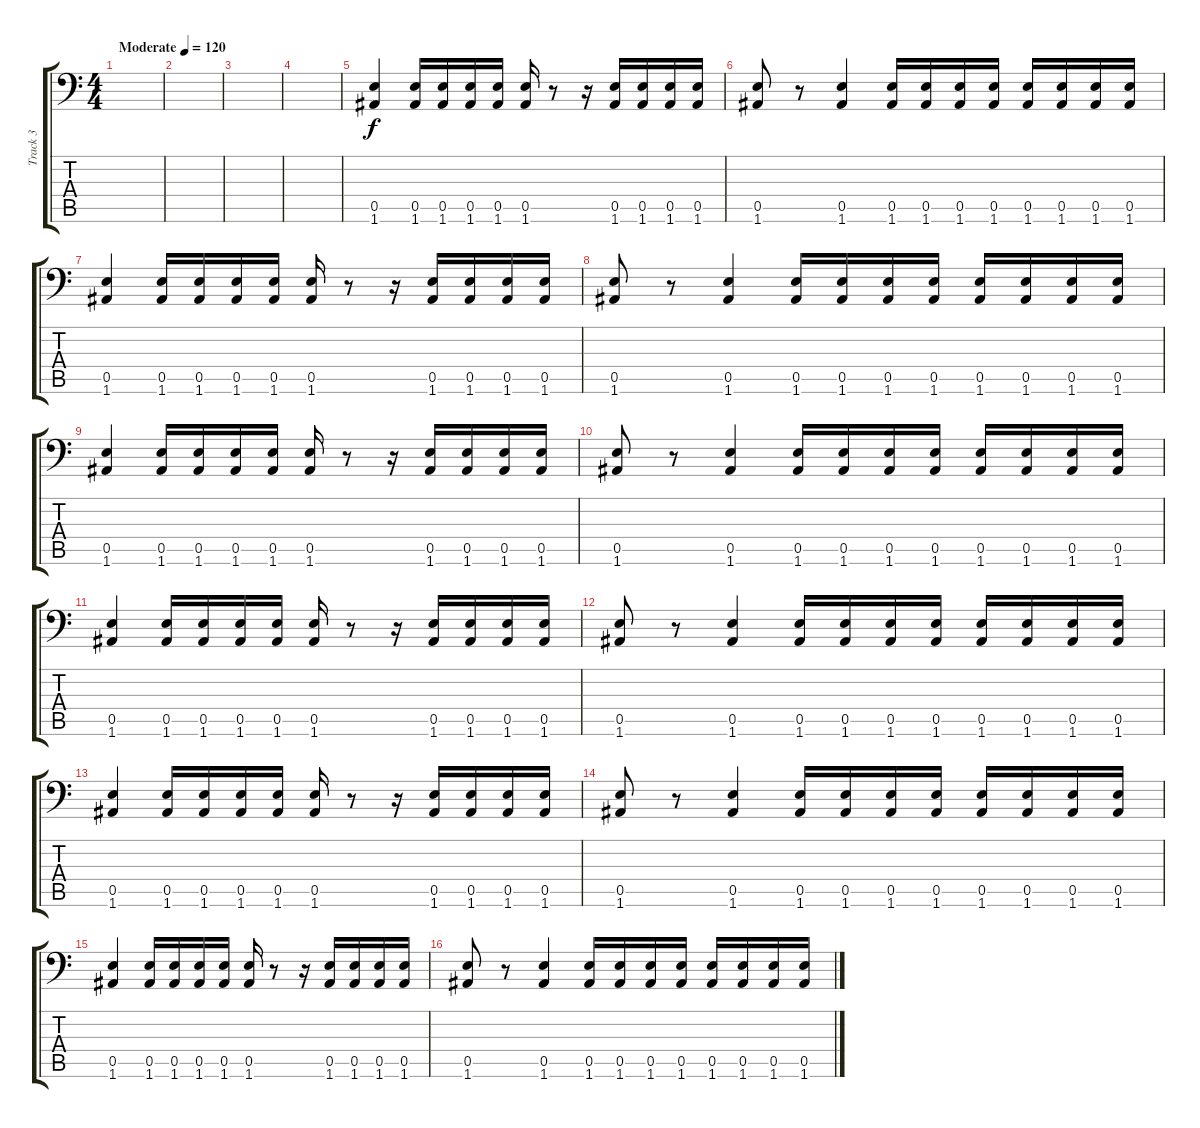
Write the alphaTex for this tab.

\track ("Track 3" "Track 3") {instrument distortionguitar}
\staff {score tabs}
\tuning (B3 Gb3 D3 A2 E2 A1) {hide}
\ts (4 4)
\tempo (120 "Moderate")
\clef f4
\ks c
|
|
|
|
(0.5 1.6).4 (0.5 1.6).16 (0.5 1.6).16 (0.5 1.6).16 (0.5 1.6).16 (0.5 1.6).16 r.8 r.16 (0.5 1.6).16 (0.5 1.6).16 (0.5 1.6).16 (0.5 1.6).16 |
(0.5 1.6).8 r.8 (0.5 1.6).4 (0.5 1.6).16 (0.5 1.6).16 (0.5 1.6).16 (0.5 1.6).16 (0.5 1.6).16 (0.5 1.6).16 (0.5 1.6).16 (0.5 1.6).16 |
(0.5 1.6).4 (0.5 1.6).16 (0.5 1.6).16 (0.5 1.6).16 (0.5 1.6).16 (0.5 1.6).16 r.8 r.16 (0.5 1.6).16 (0.5 1.6).16 (0.5 1.6).16 (0.5 1.6).16 |
(0.5 1.6).8 r.8 (0.5 1.6).4 (0.5 1.6).16 (0.5 1.6).16 (0.5 1.6).16 (0.5 1.6).16 (0.5 1.6).16 (0.5 1.6).16 (0.5 1.6).16 (0.5 1.6).16 |
(0.5 1.6).4 (0.5 1.6).16 (0.5 1.6).16 (0.5 1.6).16 (0.5 1.6).16 (0.5 1.6).16 r.8 r.16 (0.5 1.6).16 (0.5 1.6).16 (0.5 1.6).16 (0.5 1.6).16 |
(0.5 1.6).8 r.8 (0.5 1.6).4 (0.5 1.6).16 (0.5 1.6).16 (0.5 1.6).16 (0.5 1.6).16 (0.5 1.6).16 (0.5 1.6).16 (0.5 1.6).16 (0.5 1.6).16 |
(0.5 1.6).4 (0.5 1.6).16 (0.5 1.6).16 (0.5 1.6).16 (0.5 1.6).16 (0.5 1.6).16 r.8 r.16 (0.5 1.6).16 (0.5 1.6).16 (0.5 1.6).16 (0.5 1.6).16 |
(0.5 1.6).8 r.8 (0.5 1.6).4 (0.5 1.6).16 (0.5 1.6).16 (0.5 1.6).16 (0.5 1.6).16 (0.5 1.6).16 (0.5 1.6).16 (0.5 1.6).16 (0.5 1.6).16 |
(0.5 1.6).4 (0.5 1.6).16 (0.5 1.6).16 (0.5 1.6).16 (0.5 1.6).16 (0.5 1.6).16 r.8 r.16 (0.5 1.6).16 (0.5 1.6).16 (0.5 1.6).16 (0.5 1.6).16 |
(0.5 1.6).8 r.8 (0.5 1.6).4 (0.5 1.6).16 (0.5 1.6).16 (0.5 1.6).16 (0.5 1.6).16 (0.5 1.6).16 (0.5 1.6).16 (0.5 1.6).16 (0.5 1.6).16 |
(0.5 1.6).4 (0.5 1.6).16 (0.5 1.6).16 (0.5 1.6).16 (0.5 1.6).16 (0.5 1.6).16 r.8 r.16 (0.5 1.6).16 (0.5 1.6).16 (0.5 1.6).16 (0.5 1.6).16 |
(0.5 1.6).8 r.8 (0.5 1.6).4 (0.5 1.6).16 (0.5 1.6).16 (0.5 1.6).16 (0.5 1.6).16 (0.5 1.6).16 (0.5 1.6).16 (0.5 1.6).16 (0.5 1.6).16
